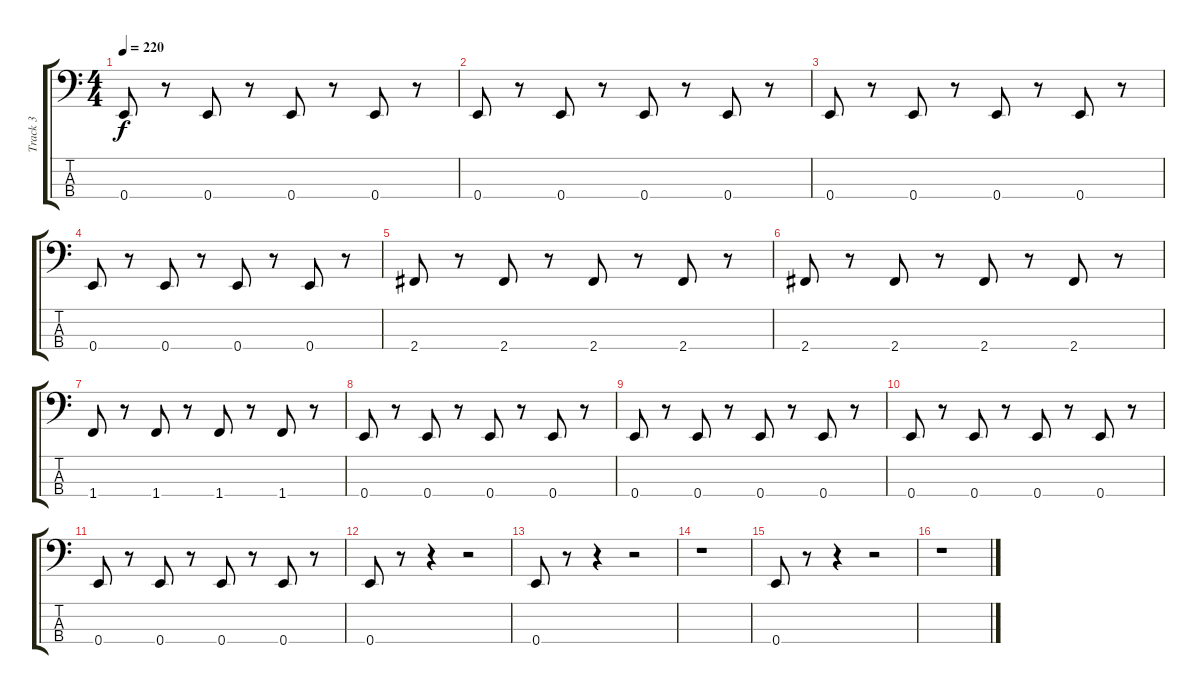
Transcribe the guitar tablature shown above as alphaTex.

\track ("Track 3" "Track 3") {instrument electricbasspick}
\staff {score tabs}
\tuning (G2 D2 A1 E1) {hide}
\ts (4 4)
\tempo 220
\clef f4
\ks c
0.4.8{dy f} r.8 0.4.8 r.8 0.4.8 r.8 0.4.8 r.8 |
0.4.8 r.8 0.4.8 r.8 0.4.8 r.8 0.4.8 r.8 |
0.4.8 r.8 0.4.8 r.8 0.4.8 r.8 0.4.8 r.8 |
0.4.8 r.8 0.4.8 r.8 0.4.8 r.8 0.4.8 r.8 |
2.4.8 r.8 2.4.8 r.8 2.4.8 r.8 2.4.8 r.8 |
2.4.8 r.8 2.4.8 r.8 2.4.8 r.8 2.4.8 r.8 |
1.4.8 r.8 1.4.8 r.8 1.4.8 r.8 1.4.8 r.8 |
0.4.8 r.8 0.4.8 r.8 0.4.8 r.8 0.4.8 r.8 |
0.4.8 r.8 0.4.8 r.8 0.4.8 r.8 0.4.8 r.8 |
0.4.8 r.8 0.4.8 r.8 0.4.8 r.8 0.4.8 r.8 |
0.4.8 r.8 0.4.8 r.8 0.4.8 r.8 0.4.8 r.8 |
0.4.8 r.8 r.4 r.2 |
0.4.8 r.8 r.4 r.2 |
r.1 |
0.4.8 r.8 r.4 r.2 |
r.1
